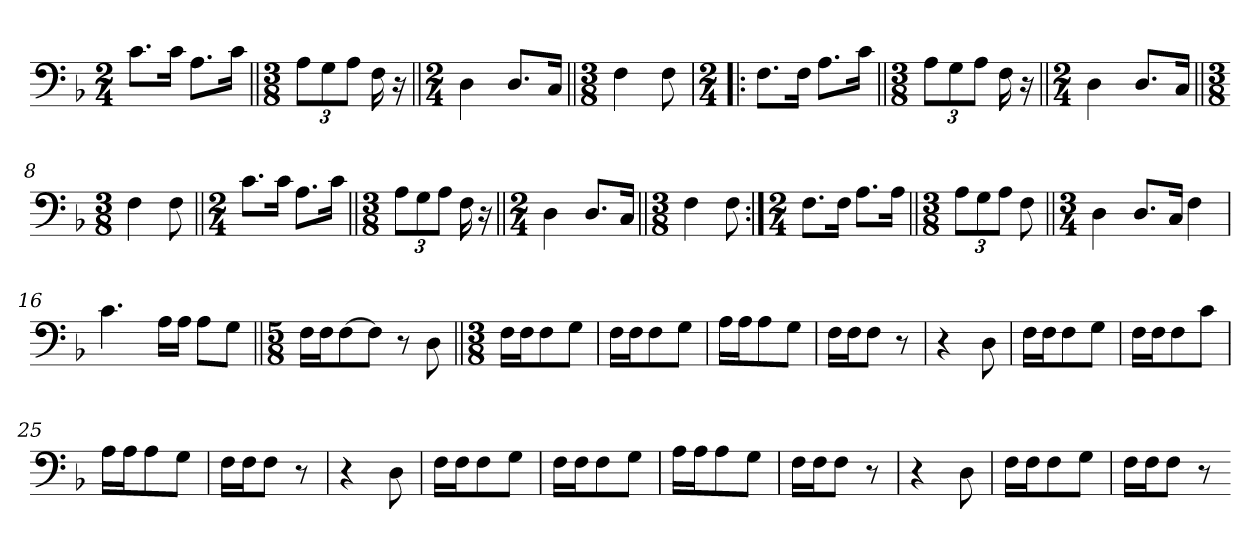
**kern
*part1
*staff1
*clefF4
*k[b-]
*M2/4
=1
8.c\L
16c\Jk
8.A\L
16c\Jk
=2||
*M3/8
12A\L
12G\
12A\J
16F\
16r
=3||
*M2/4
4D\
8.D/L
16C/Jk
=4||
*M3/8
4F\
8F\
=5!|:
*M2/4
8.F\L
16F\Jk
8.A\L
16c\Jk
=6||
*M3/8
12A\L
12G\
12A\J
16F\
16r
=7||
*M2/4
4D\
8.D/L
16C/Jk
=8||
*M3/8
4F\
8F\
=9||
*M2/4
8.c\L
16c\Jk
8.A\L
16c\Jk
=10||
*M3/8
12A\L
12G\
12A\J
16F\
16r
=11||
*M2/4
4D\
8.D/L
16C/Jk
=12||
*M3/8
4F\
8F\
=13:|!
*M2/4
8.F\L
16F\Jk
8.A\L
16A\Jk
=14||
*M3/8
12A\L
12G\
12A\J
8F\
=15||
*M3/4
4D\
8.D/L
16C/Jk
4F\
=16
4.c\
16A\LL
16A\JJ
8A\L
8G\J
=17||
*M5/8
16F\LL
16F\J
[8F\
8F\J]
8r
8D\
=18||
*M3/8
16F\LL
16F\J
8F\
8G\J
=19
16F\LL
16F\J
8F\
8G\J
=20
16A\LL
16A\J
8A\
8G\J
=21
16F\LL
16F\J
8F\J
8r
=22
4r
8D\
=23
16F\LL
16F\J
8F\
8G\J
=24
16F\LL
16F\J
8F\
8c\J
=25
16A\LL
16A\J
8A\
8G\J
=26
16F\LL
16F\J
8F\J
8r
=27
4r
8D\
=28
16F\LL
16F\J
8F\
8G\J
=29
16F\LL
16F\J
8F\
8G\J
=30
16A\LL
16A\J
8A\
8G\J
=31
16F\LL
16F\J
8F\J
8r
=32
4r
8D\
=33
16F\LL
16F\J
8F\
8G\J
=34
16F\LL
16F\J
8F\J
8r
=-
*-
